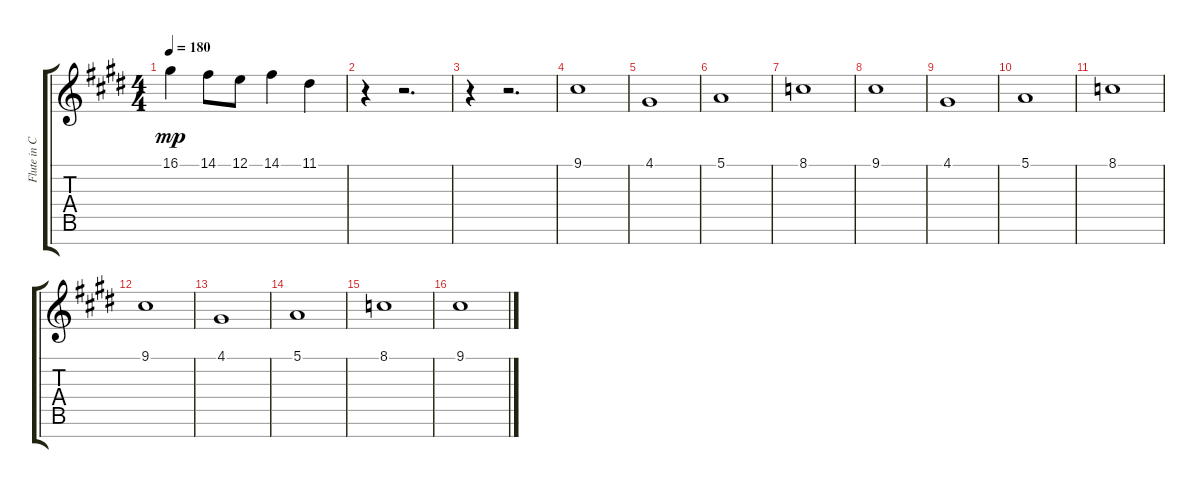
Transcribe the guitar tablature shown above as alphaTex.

\track ("Flute in C" "Flute in C") {instrument flute}
\staff {score tabs}
\tuning (E4 B3 G3 D3 A2 E2 B1) {hide}
\ts (4 4)
\tempo 180
\clef g2
\ks e
16.1.4{dy mp} 14.1.8 12.1.8 14.1.4 11.1.4 |
r.4 r.2{d} |
r.4 r.2{d} |
9.1.1 |
4.1.1 |
5.1.1 |
8.1.1 |
9.1.1 |
4.1.1 |
5.1.1 |
8.1.1 |
9.1.1 |
4.1.1 |
5.1.1 |
8.1.1 |
9.1.1
